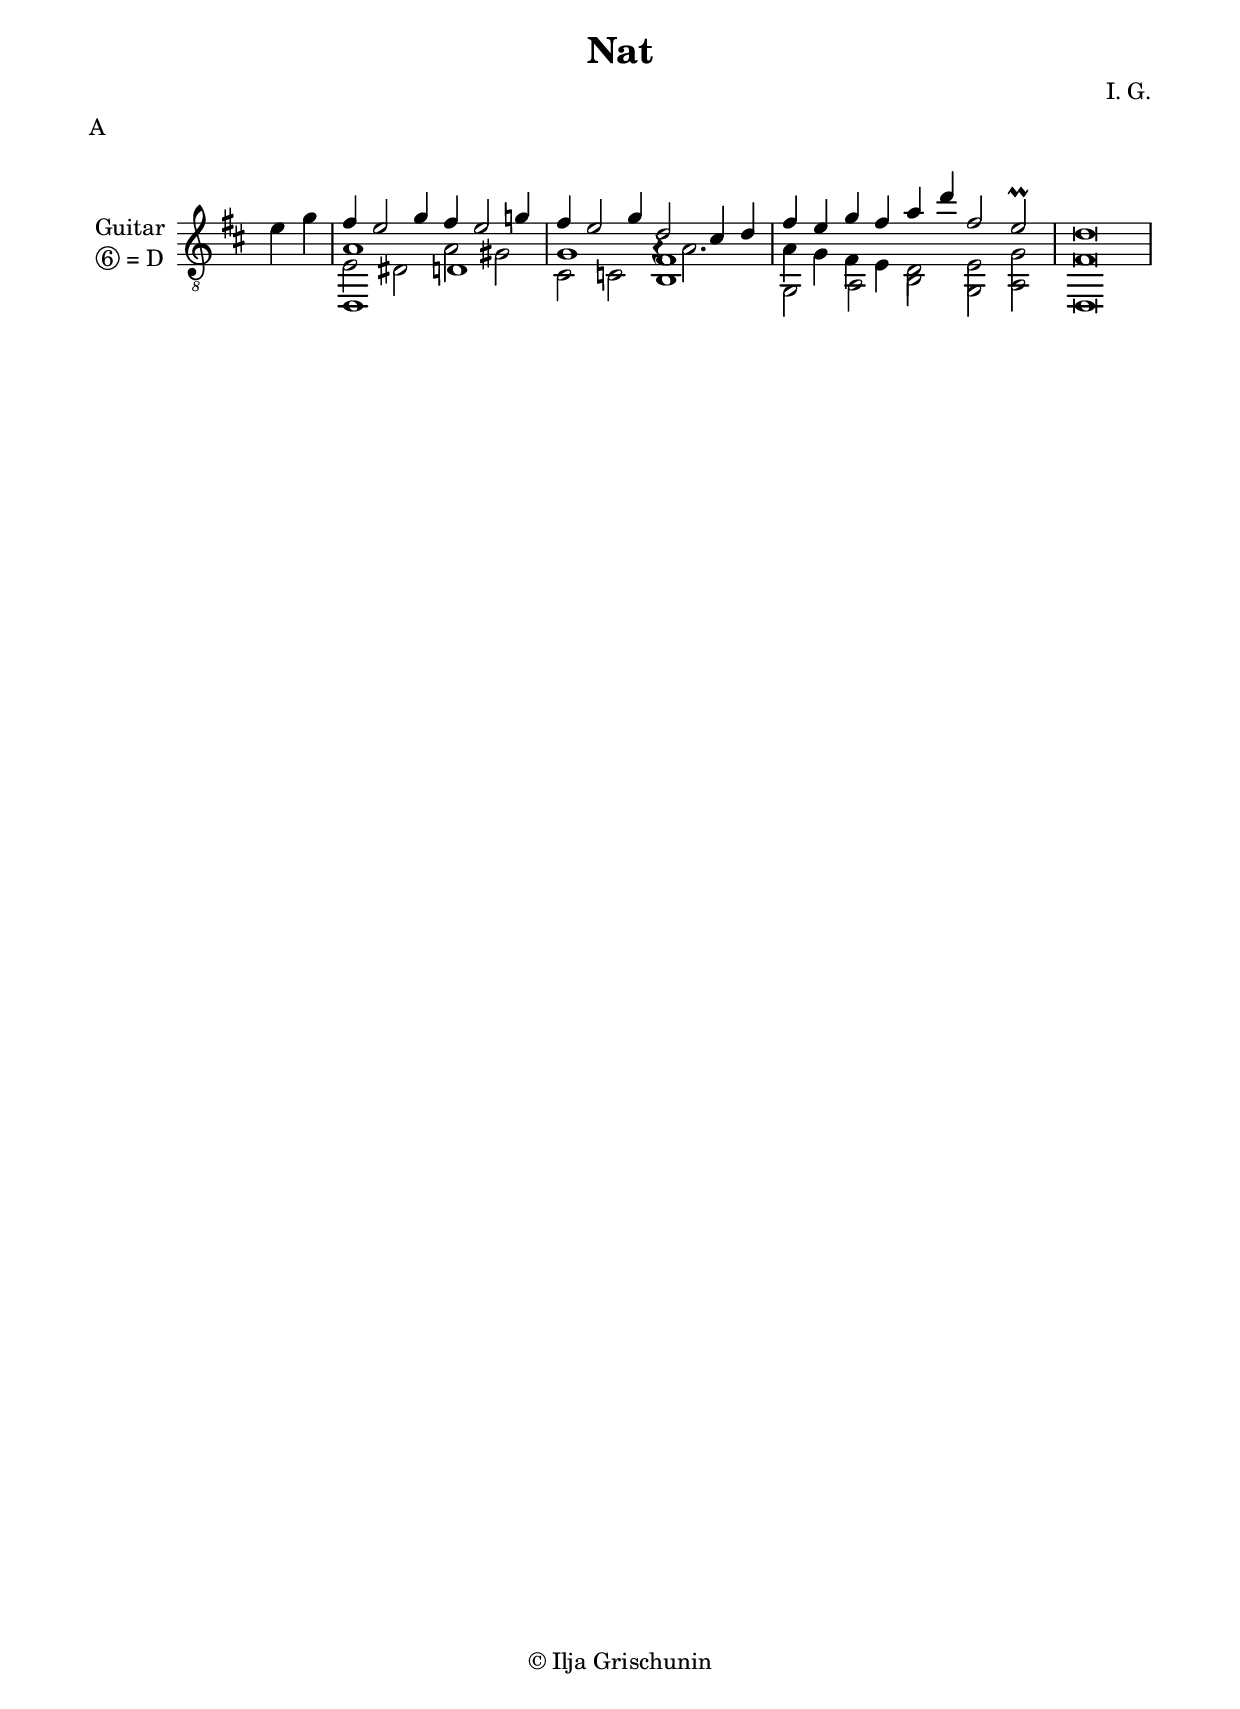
\version "2.19.15"

\language "deutsch"

\header {
  title = "Nat"
  composer = "I. G."
  meter = "A"
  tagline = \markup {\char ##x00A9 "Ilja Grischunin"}
}

\paper {
  #(set-paper-size "a4")
  top-markup-spacing.basic-distance = 5
  markup-system-spacing.basic-distance = 20
  top-system-spacing.basic-distance = 20
  system-system-spacing.basic-distance = 25
  score-system-spacing.basic-distance = 22
  last-bottom-spacing.basic-distance = 20

  %two-sided = ##t
  %inner-margin = 25
  %outer-margin = 15
  left-margin = 15
  right-margin = 15
}

\layout {
  \context {
    \Voice
    \override Glissando.thickness = #1.5
    \override Glissando.gap = #0.1
  }
  \context {
    \Score
    \remove "Bar_number_engraver"
  }
}
%%%%%%%%%%%%%%%%%%%%%%%%%%%%%%%%%%%%%%
#(define RH rightHandFinger)

xLV = #(define-music-function (parser location further) (number?) #{
  \once \override LaissezVibrerTie.X-extent = #'(0 . 0)
  \once \override LaissezVibrerTie.details.note-head-gap = #(/
                                                             further -2)
  \once \override LaissezVibrerTie.extra-offset = #(cons (/
                                                          further 2) 0)
         #})

stringNumberSpanner =
#(define-music-function (parser location StringNumber) (string?)
   #{
     \override TextSpanner.font-size = #-5
     \override TextSpanner.dash-fraction = #0.3
     \override TextSpanner.dash-period = #1.5
     \override TextSpanner.bound-details.right.arrow = ##t
     \override TextSpanner.arrow-width = #0.2
     \override TextSpanner.arrow-length = #0.7
     \override TextSpanner.bound-details.left.stencil-align-dir-y = #CENTER
     \override TextSpanner.bound-details.left.text = \markup { \circle \number #StringNumber }
   #})

stringNumSpan =
#(define-music-function (parser location StringNumber) (string?)
   #{
     \override TextSpanner.font-size = #-5
     \override TextSpanner.dash-fraction = #0.3
     \override TextSpanner.dash-period = #1.5
     %\override TextSpanner.bound-details.right.arrow = ##t
     %\override TextSpanner.arrow-width = #0.2
     %\override TextSpanner.arrow-length = #0.7
     \override TextSpanner.bound-details.left.stencil-align-dir-y = #CENTER
     \override TextSpanner.bound-details.left.text = \markup { \circle \number #StringNumber }
   #})

%%%%%%%%%%%%%%%%%%%%%%%%%%%%%%%%%%%%%%

classicalGuitar = \relative {
  \key d \major
  \time 4/2
  \override Staff.TimeSignature.stencil = ##f
  \partial 2 e'4 g
  <<
    {
      fis4 e2 g4
    }
    \\
    {
      \voiceOne
      a,1
    }
    \\
    {
      \voiceTwo
      e2 dis
    }
    \\
    {
      \voiceTwo
      d,1
    }
  >>
  <<
    {
      fis''4 e2 g!4 fis e2 g4
    }
    \\
    {
      a,2 gis g1
    }
    \\
    {
      \voiceTwo
      \once\override NoteColumn.force-hshift = #0.2
      d1 cis2 c
    }
  >>
  <<
    {
      d'2 cis4 d
    }
    \\
    {
      \voiceTwo
      \once\override Rest.extra-offset = #'(-0.3 . 5.8)
      r4 a2.
    }
    \\
    {
      \voiceTwo
      fis1
    }
    \\
    {
      \voiceTwo
      h,1
    }
  >>
  \time 5/2
  <<
    {
      fis''4 e g fis a d fis,2 e\prall
    }
    \\
    {
      a,4 g fis e d2 e g
    }
    \\
    {
      \voiceTwo
      g,2 
      \once\override NoteColumn.force-hshift = #0.2
      a h g a
    }
  >>
  \time 4/2
  <d, fis' d'>\breve
}

%%%%%%%%%%%%%%%%%%%%%%%%%%%%%%%%%%%%%%
\score {
  \new Staff \with {
    instrumentName = \markup {
      \center-column {
        "Guitar"
        \line { \circle 6"= D" }
      }
    }
  }
  {
    \clef "treble_8" \classicalGuitar
  }
  \layout { }
}
